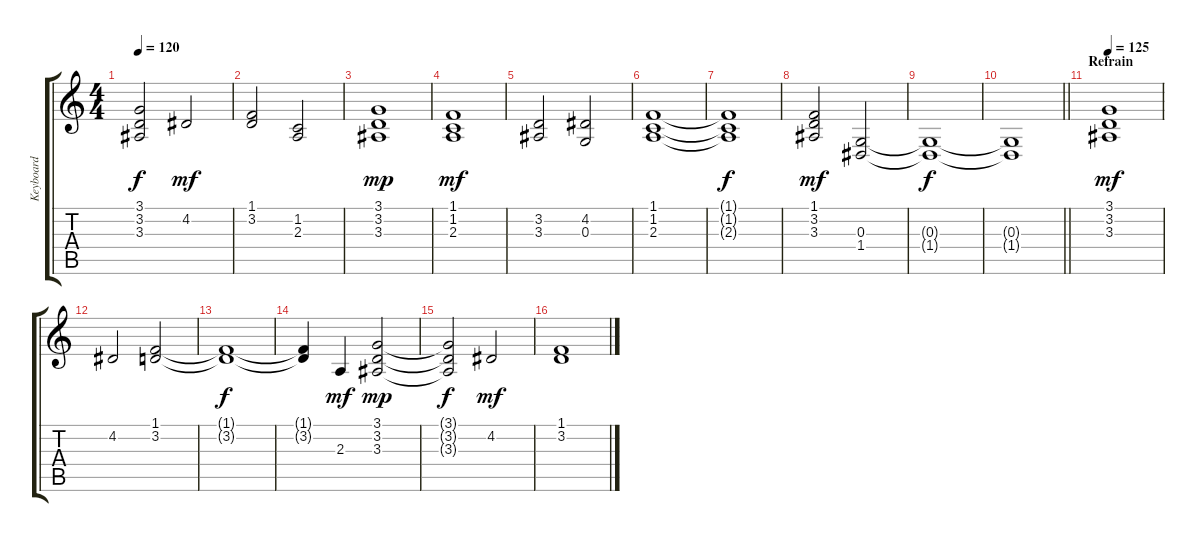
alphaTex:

\track ("Keyboard" "Keyboard") {instrument pad2warm}
\staff {score tabs}
\tuning (E4 B3 G3 D3 A2 E2) {hide}
\ts (4 4)
\tempo 120
\clef g2
\ks c
(3.1{t} 3.2{t} 3.3{t}).2{dy f} 4.2.2{dy mf} |
(1.1 3.2).2 (1.2 2.3).2 |
(3.1 3.2 3.3).1{dy mp} |
(1.1 1.2 2.3).1{dy mf} |
(3.2 3.3).2 (4.2 0.3).2 |
(1.1 1.2 2.3).1 |
(1.1{t} 1.2{t} 2.3{t}).1{dy f} |
(1.1 3.2 3.3).2{dy mf} (0.3 1.4).2 |
(0.3{t} 1.4{t}).1{dy f} |
\barLineRight lightlight
(0.3{t} 1.4{t}).1 |
\section ("" "Refrain")
\tempo 125
(3.1 3.2 3.3).1{dy mf} |
4.2.2 (1.1 3.2).2 |
(1.1{t} 3.2{t}).1{dy f} |
(1.1{t} 3.2{t}).4 2.3.4{dy mf} (3.1 3.2 3.3).2{dy mp} |
(3.1{t} 3.2{t} 3.3{t}).2{dy f} 4.2.2{dy mf} |
(1.1 3.2).1
